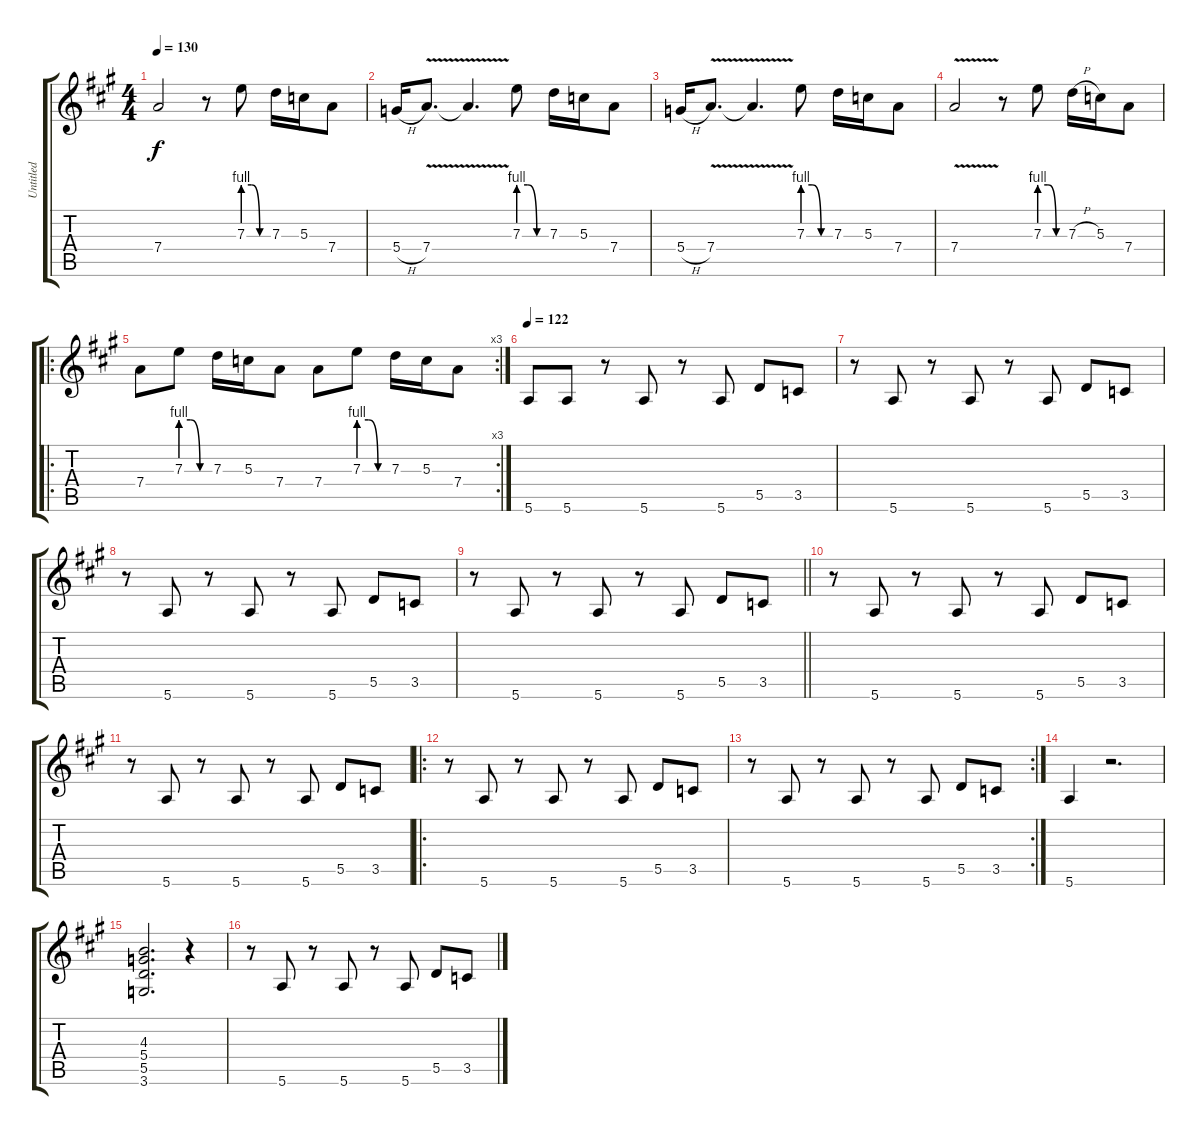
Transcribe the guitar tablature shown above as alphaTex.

\track ("Untitled" "Untitled") {instrument distortionguitar}
\staff {score tabs}
\tuning (E4 B3 G3 D3 A2 E2) {hide}
\ts (4 4)
\tempo 130
\clef g2
\ks a
7.4{t}.2{dy f} r.8 7.3{be (custom 0 4 20 4 40 0 60 0)}.8 7.3.16 5.3.16 7.4.8 |
5.4{h}.16 7.4{v}.8{d} 7.4{v t}.4{d} 7.3{be (custom 0 4 20 4 40 0 60 0)}.8 7.3.16 5.3.16 7.4.8 |
5.4{h}.16 7.4{v}.8{d} 7.4{v t}.4{d} 7.3{be (custom 0 4 20 4 40 0 60 0)}.8 7.3.16 5.3.16 7.4.8 |
7.4{v}.2 r.8 7.3{be (custom 0 4 20 4 40 0 60 0)}.8 7.3{h}.16 5.3.16 7.4.8 |
\ro
\rc 3
7.4.8 7.3{be (custom 0 4 20 4 40 0 60 0)}.8 7.3.16 5.3.16 7.4.8 7.4.8 7.3{be (custom 0 4 20 4 40 0 60 0)}.8 7.3.16 5.3.16 7.4.8 |
\tempo 122
5.6.8 5.6.8 r.8 5.6.8 r.8 5.6.8 5.5.8 3.5.8 |
r.8 5.6.8 r.8 5.6.8 r.8 5.6.8 5.5.8 3.5.8 |
r.8 5.6.8 r.8 5.6.8 r.8 5.6.8 5.5.8 3.5.8 |
\barLineRight lightlight
r.8 5.6.8 r.8 5.6.8 r.8 5.6.8 5.5.8 3.5.8 |
r.8 5.6.8 r.8 5.6.8 r.8 5.6.8 5.5.8 3.5.8 |
r.8 5.6.8 r.8 5.6.8 r.8 5.6.8 5.5.8 3.5.8 |
\ro
r.8 5.6.8 r.8 5.6.8 r.8 5.6.8 5.5.8 3.5.8 |
\rc 2
r.8 5.6.8 r.8 5.6.8 r.8 5.6.8 5.5.8 3.5.8 |
5.6.4 r.2{d} |
(4.3 5.4 5.5 3.6).2{d} r.4 |
r.8 5.6.8 r.8 5.6.8 r.8 5.6.8 5.5.8 3.5.8
